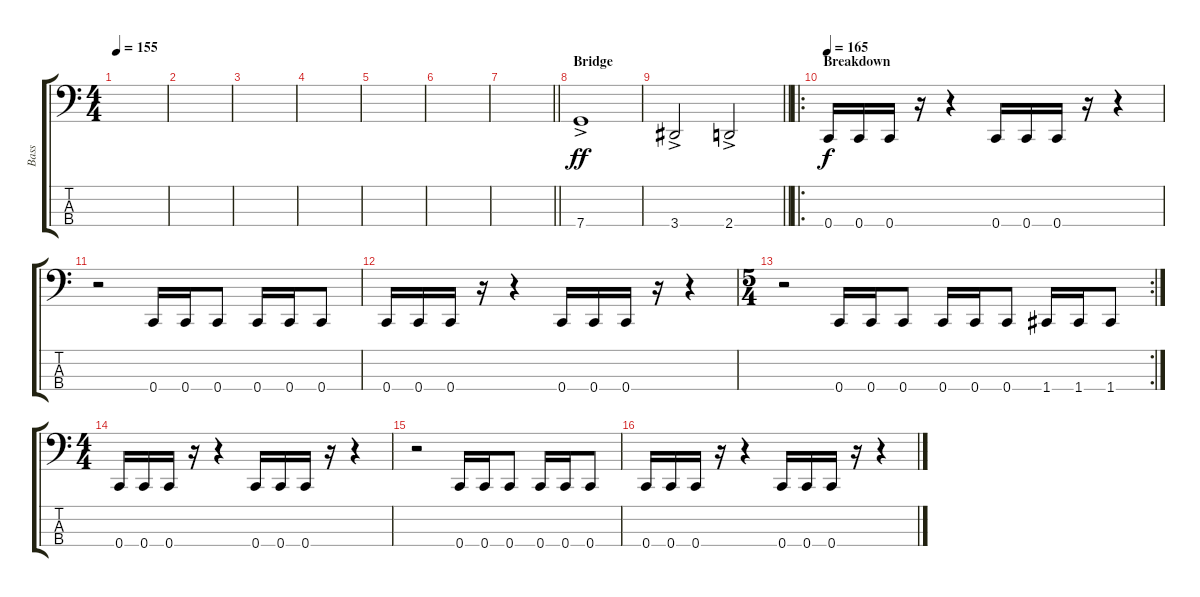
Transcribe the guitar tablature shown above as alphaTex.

\track ("Bass" "Bass") {instrument electricbasspick}
\staff {score tabs}
\tuning (F2 C2 G1 C1) {hide}
\ts (4 4)
\tempo 155
\clef f4
\ks c
|
|
|
|
|
|
\barLineRight lightlight
|
\section ("" "Bridge")
7.4{ac}.1{dy ff} |
\barLineRight lightlight
3.4{ac}.2 2.4{ac}.2 |
\ro
\section ("" "Breakdown")
\tempo 165
0.4.16{dy f volume 12} 0.4.16 0.4.16 r.16 r.4 0.4.16 0.4.16 0.4.16 r.16 r.4 |
r.2 0.4.16 0.4.16 0.4.8 0.4.16 0.4.16 0.4.8 |
0.4.16 0.4.16 0.4.16 r.16 r.4 0.4.16 0.4.16 0.4.16 r.16 r.4 |
\rc 2
\ts (5 4)
r.2 0.4.16 0.4.16 0.4.8 0.4.16 0.4.16 0.4.8 1.4.16 1.4.16 1.4.8 |
\ts (4 4)
0.4.16 0.4.16 0.4.16 r.16 r.4 0.4.16 0.4.16 0.4.16 r.16 r.4 |
r.2 0.4.16 0.4.16 0.4.8 0.4.16 0.4.16 0.4.8 |
0.4.16 0.4.16 0.4.16 r.16 r.4 0.4.16 0.4.16 0.4.16 r.16 r.4
